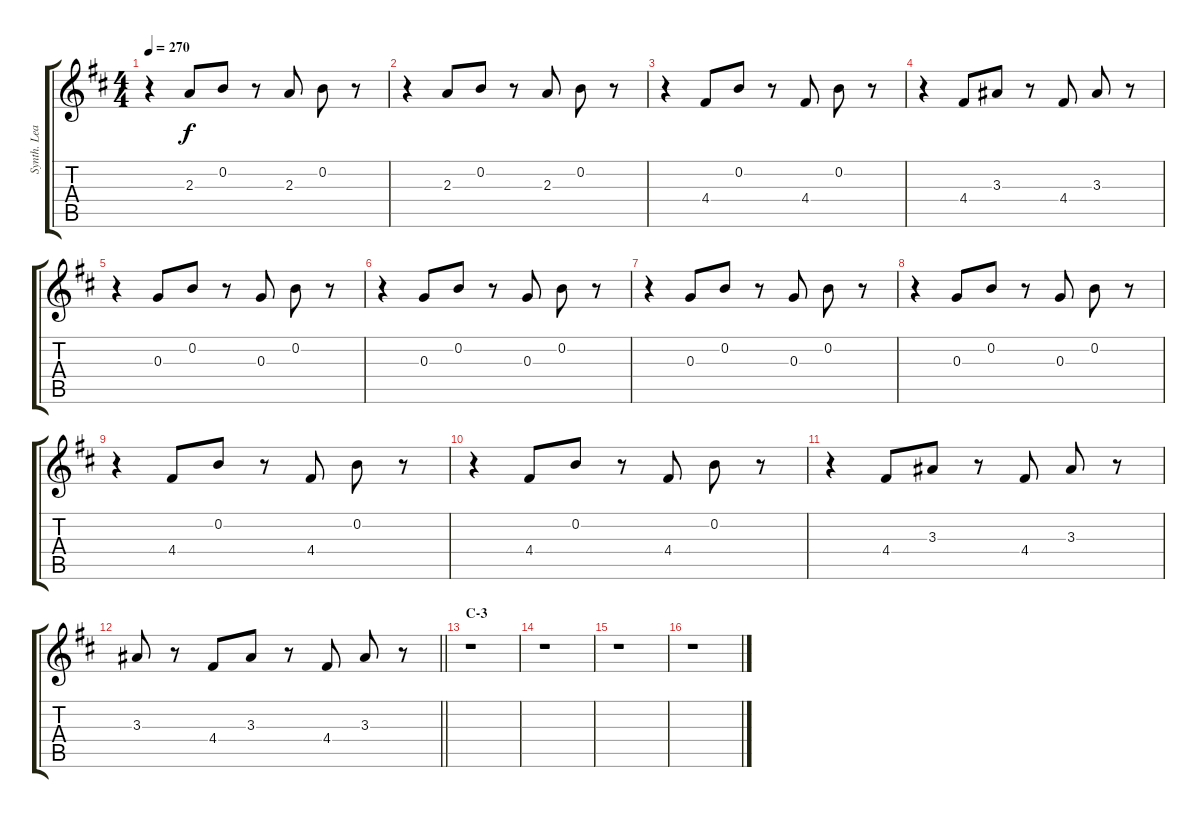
\track ("Synth. Lead I" "Synth. Lea") {instrument lead2sawtooth}
\staff {score tabs}
\tuning (E5 B4 G4 D4 A3 E3) {hide}
\ts (4 4)
\tempo 270
\clef g2
\ks d
r.4{dy f} 2.3.8 0.2.8 r.8 2.3.8 0.2.8 r.8 |
r.4 2.3.8 0.2.8 r.8 2.3.8 0.2.8 r.8 |
r.4 4.4.8 0.2.8 r.8 4.4.8 0.2.8 r.8 |
r.4 4.4.8 3.3.8 r.8 4.4.8 3.3.8 r.8 |
r.4 0.3.8 0.2.8 r.8 0.3.8 0.2.8 r.8 |
r.4 0.3.8 0.2.8 r.8 0.3.8 0.2.8 r.8 |
r.4 0.3.8 0.2.8 r.8 0.3.8 0.2.8 r.8 |
r.4 0.3.8 0.2.8 r.8 0.3.8 0.2.8 r.8 |
r.4 4.4.8 0.2.8 r.8 4.4.8 0.2.8 r.8 |
r.4 4.4.8 0.2.8 r.8 4.4.8 0.2.8 r.8 |
r.4 4.4.8 3.3.8 r.8 4.4.8 3.3.8 r.8 |
\barLineRight lightlight
3.3.8 r.8 4.4.8 3.3.8 r.8 4.4.8 3.3.8 r.8 |
\section ("" "C-3")
r.1 |
r.1 |
r.1 |
r.1
